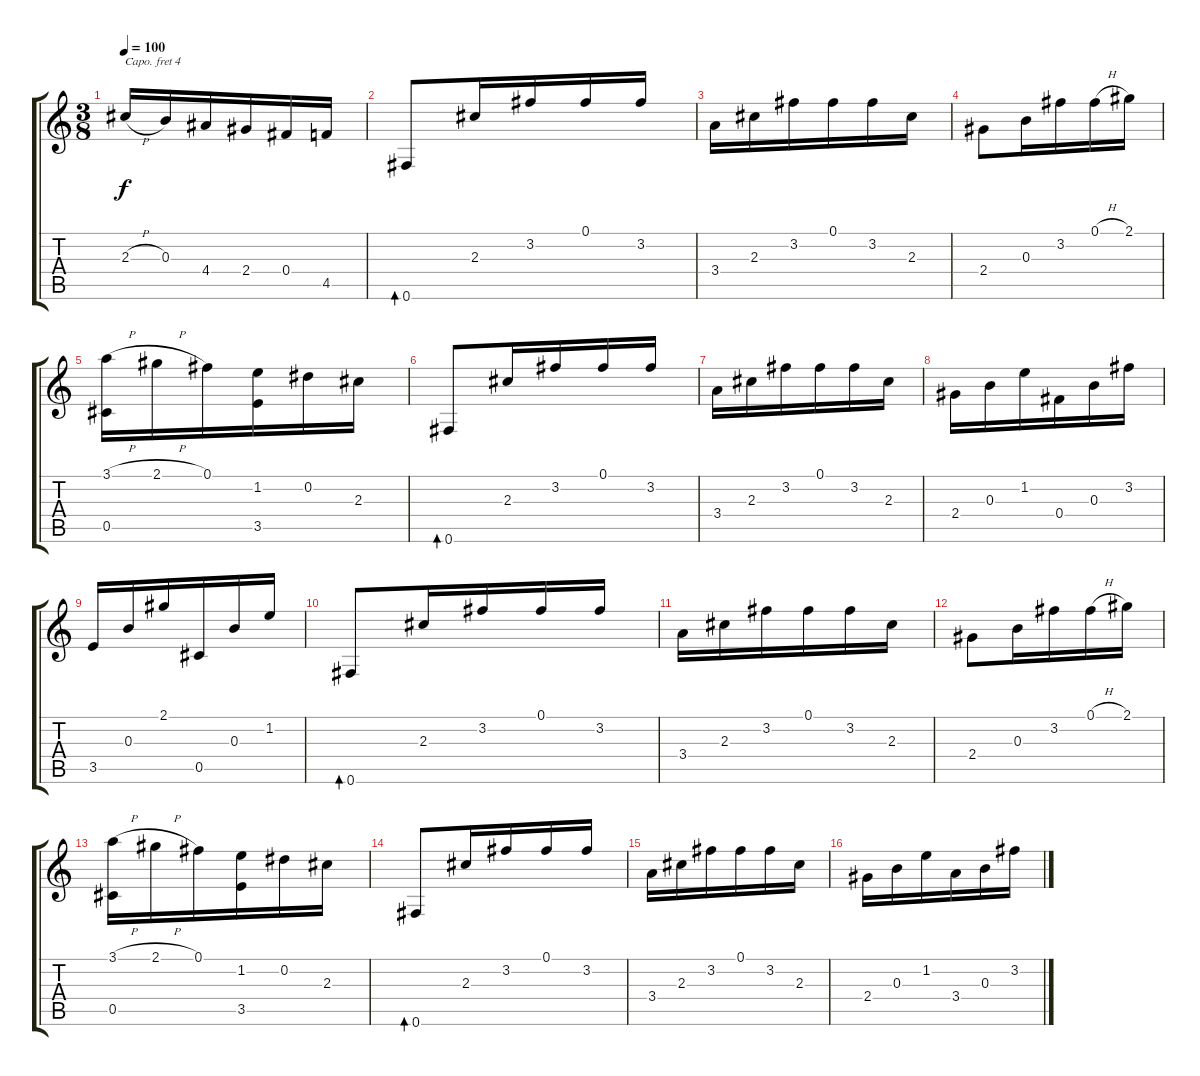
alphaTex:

\track "" {instrument acousticguitarsteel}
\staff {score tabs}
\capo 4
\tuning (D4 B3 G3 D3 A2 D2) {hide}
\ts (3 8)
\tempo 100
\clef g2
\ks c
2.3{h}.16{dy f} 0.3.16 4.4.16 2.4.16 0.4.16 4.5.16 |
0.6.8{bd 60} 2.3.16 3.2.16 0.1.16 3.2.16 |
3.4.16 2.3.16 3.2.16 0.1.16 3.2.16 2.3.16 |
2.4.8 0.3.16 3.2.16 0.1{h}.16 2.1.16 |
(3.1{h} 0.5).16 2.1{h}.16 0.1.16 (1.2 3.5).16 0.2.16 2.3.16 |
0.6.8{bd 60} 2.3.16 3.2.16 0.1.16 3.2.16 |
3.4.16 2.3.16 3.2.16 0.1.16 3.2.16 2.3.16 |
2.4.16 0.3.16 1.2.16 0.4.16 0.3.16 3.2.16 |
3.5.16 0.3.16 2.1.16 0.5.16 0.3.16 1.2.16 |
0.6.8{bd 60} 2.3.16 3.2.16 0.1.16 3.2.16 |
3.4.16 2.3.16 3.2.16 0.1.16 3.2.16 2.3.16 |
2.4.8 0.3.16 3.2.16 0.1{h}.16 2.1.16 |
(3.1{h} 0.5).16 2.1{h}.16 0.1.16 (1.2 3.5).16 0.2.16 2.3.16 |
0.6.8{bd 60} 2.3.16 3.2.16 0.1.16 3.2.16 |
3.4.16 2.3.16 3.2.16 0.1.16 3.2.16 2.3.16 |
2.4.16 0.3.16 1.2.16 3.4.16 0.3.16 3.2.16
